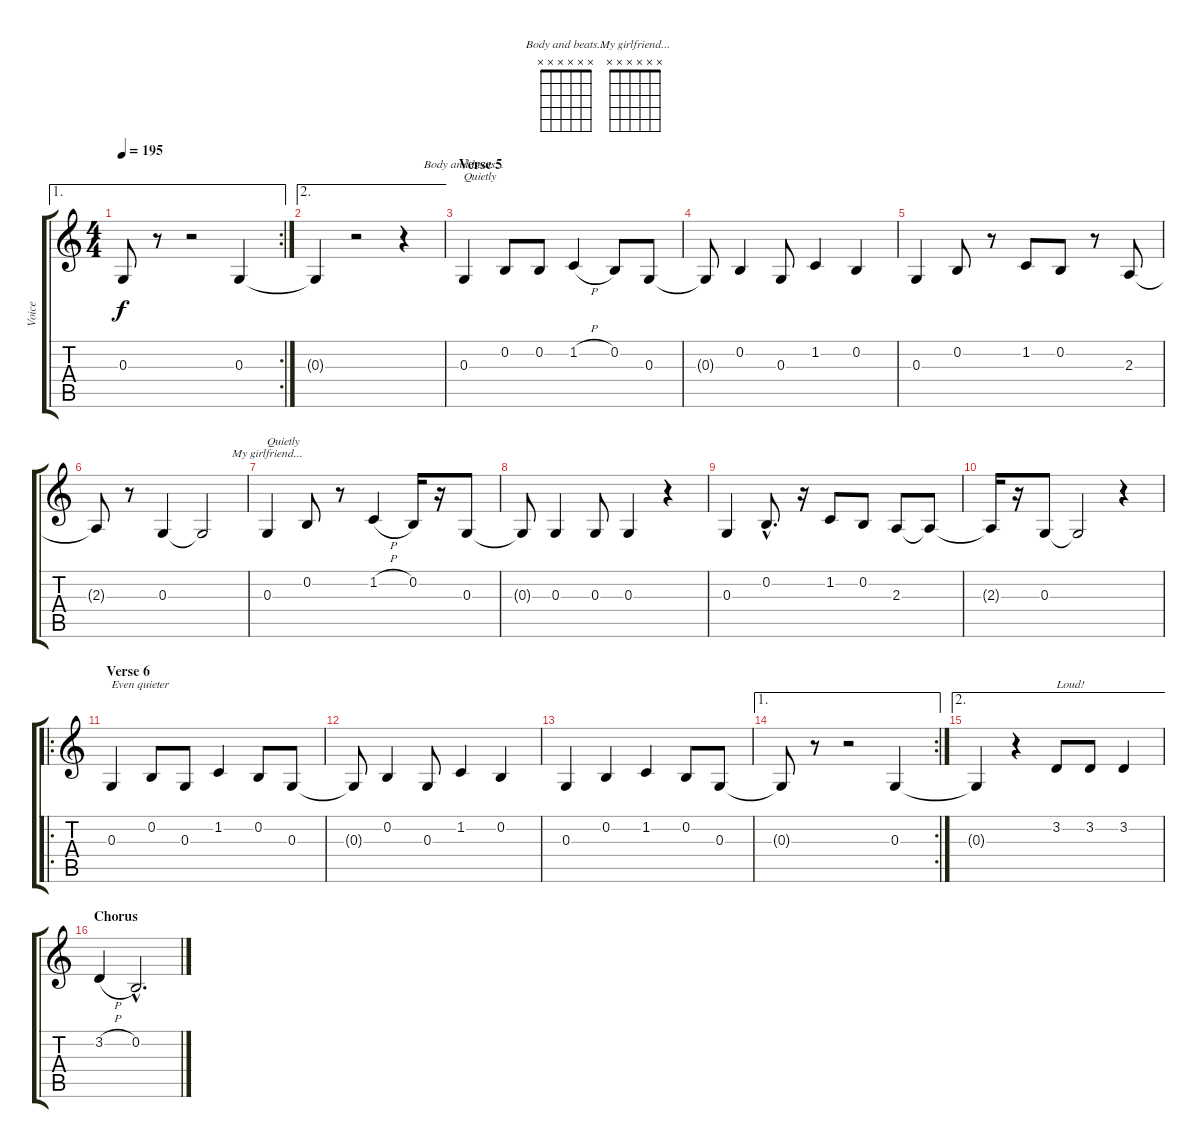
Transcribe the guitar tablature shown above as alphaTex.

\track ("Voice" "Voice") {instrument clarinet}
\staff {score tabs}
\tuning (E4 B3 G3 D3 A2 E2) {hide}
\chord ("Body and beats..." x x x x x x) {firstfret 0}
\chord ("My girlfriend..." x x x x x x) {firstfret 0}
\ae 1
\rc 2
\ts (4 4)
\tempo 195
\clef g2
\ks c
0.3{t}.8{dy f} r.8 r.2 0.3.4 |
\ae 2
0.3{t}.4 r.2 r.4 |
\section ("" "Verse 5")
0.3.4{ch "Body and beats..." txt "Quietly" volume 7 instrument whistle} 0.2.8 0.2.8 1.2{h}.4 0.2.8 0.3.8 |
0.3{t}.8 0.2.4 0.3.8 1.2.4 0.2.4 |
0.3.4 0.2.8 r.8 1.2.8 0.2.8 r.8 2.3.8 |
2.3{t}.8 r.8 0.3.4 0.3{t}.2 |
0.3.4{ch "My girlfriend..." txt "Quietly" volume 7 instrument whistle} 0.2.8 r.8 1.2{h}.4 0.2.16 r.16 0.3.8 |
0.3{t}.8 0.3.4 0.3.8 0.3.4 r.4 |
0.3.4 0.2{hac}.8{d} r.16 1.2.8 0.2.8 2.3.8 2.3{t}.8 |
2.3{t}.16 r.16 0.3.8 0.3{t}.2 r.4 |
\ro
\section ("" "Verse 6")
0.3.4{txt "Even quieter" volume 4 instrument whistle} 0.2.8 0.3.8 1.2.4 0.2.8 0.3.8 |
0.3{t}.8 0.2.4 0.3.8 1.2.4 0.2.4 |
0.3.4 0.2.4 1.2.4 0.2.8 0.3.8 |
\ae 1
\rc 2
0.3{t}.8 r.8 r.2 0.3.4 |
\ae 2
0.3{t}.4 r.4 3.2.8{txt "Loud!" volume 13 instrument clarinet} 3.2.8 3.2.4 |
\section ("" "Chorus")
3.2{h}.4 0.2{hac}.2{d}
